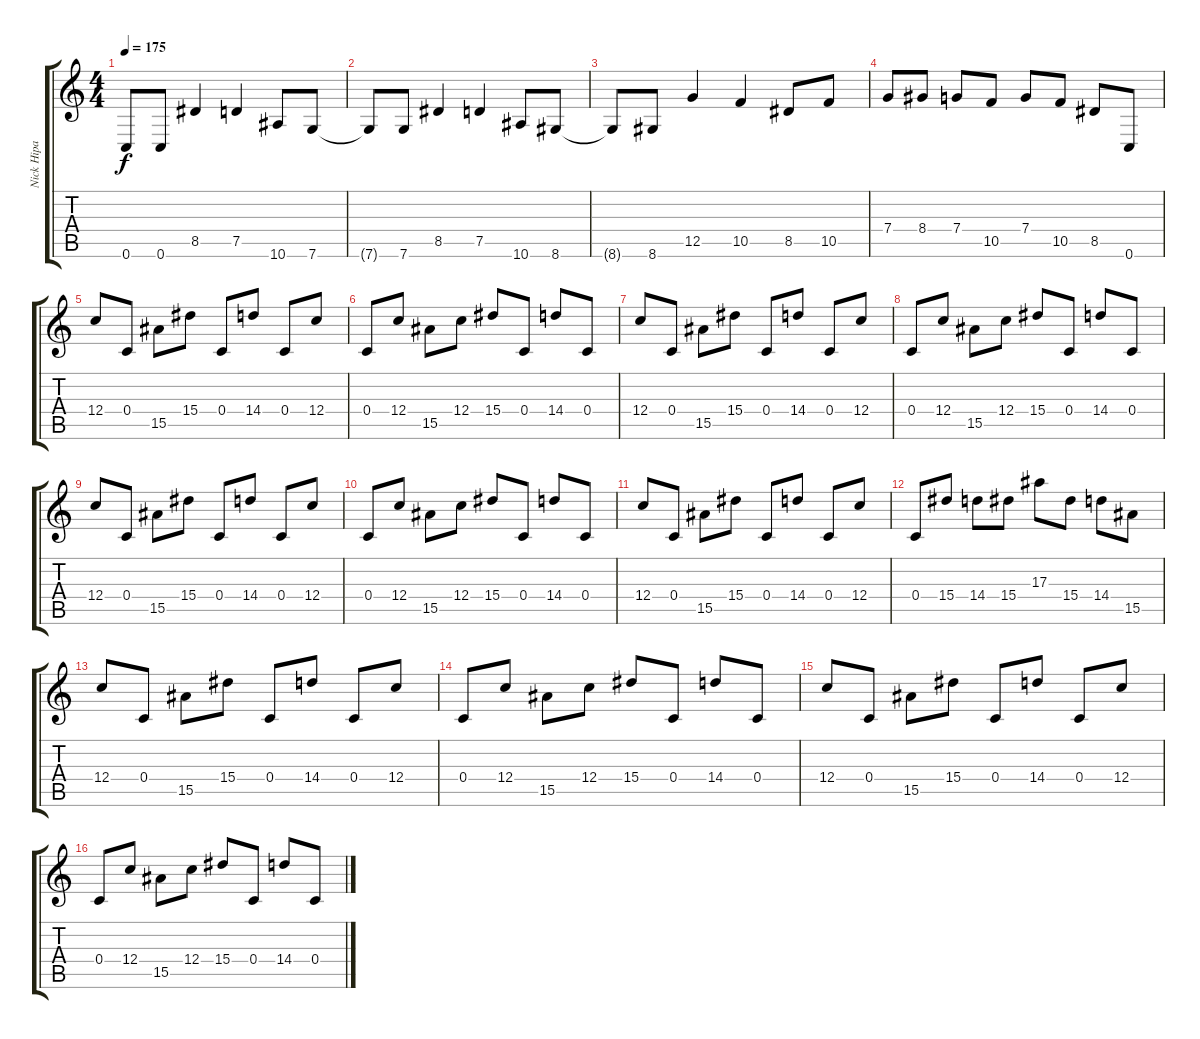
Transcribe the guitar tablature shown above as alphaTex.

\track ("Nick Hipa" "Nick Hipa") {instrument distortionguitar}
\staff {score tabs}
\tuning (D4 A3 F3 C3 G2 C2) {hide}
\ts (4 4)
\tempo 175
\clef g2
\ks c
0.6{t}.8{dy f} 0.6.8 8.5.4 7.5.4 10.6.8 7.6.8 |
7.6{t}.8 7.6.8 8.5.4 7.5.4 10.6.8 8.6.8 |
8.6{t}.8 8.6.8 12.5.4 10.5.4 8.5.8 10.5.8 |
7.4.8 8.4.8 7.4.8 10.5.8 7.4.8 10.5.8 8.5.8 0.6.8 |
12.4.8 0.4.8 15.5.8 15.4.8 0.4.8 14.4.8 0.4.8 12.4.8 |
0.4.8 12.4.8 15.5.8 12.4.8 15.4.8 0.4.8 14.4.8 0.4.8 |
12.4.8 0.4.8 15.5.8 15.4.8 0.4.8 14.4.8 0.4.8 12.4.8 |
0.4.8 12.4.8 15.5.8 12.4.8 15.4.8 0.4.8 14.4.8 0.4.8 |
12.4.8 0.4.8 15.5.8 15.4.8 0.4.8 14.4.8 0.4.8 12.4.8 |
0.4.8 12.4.8 15.5.8 12.4.8 15.4.8 0.4.8 14.4.8 0.4.8 |
12.4.8 0.4.8 15.5.8 15.4.8 0.4.8 14.4.8 0.4.8 12.4.8 |
0.4.8 15.4.8 14.4.8 15.4.8 17.3.8 15.4.8 14.4.8 15.5.8 |
12.4.8 0.4.8 15.5.8 15.4.8 0.4.8 14.4.8 0.4.8 12.4.8 |
0.4.8 12.4.8 15.5.8 12.4.8 15.4.8 0.4.8 14.4.8 0.4.8 |
12.4.8 0.4.8 15.5.8 15.4.8 0.4.8 14.4.8 0.4.8 12.4.8 |
0.4.8 12.4.8 15.5.8 12.4.8 15.4.8 0.4.8 14.4.8 0.4.8
